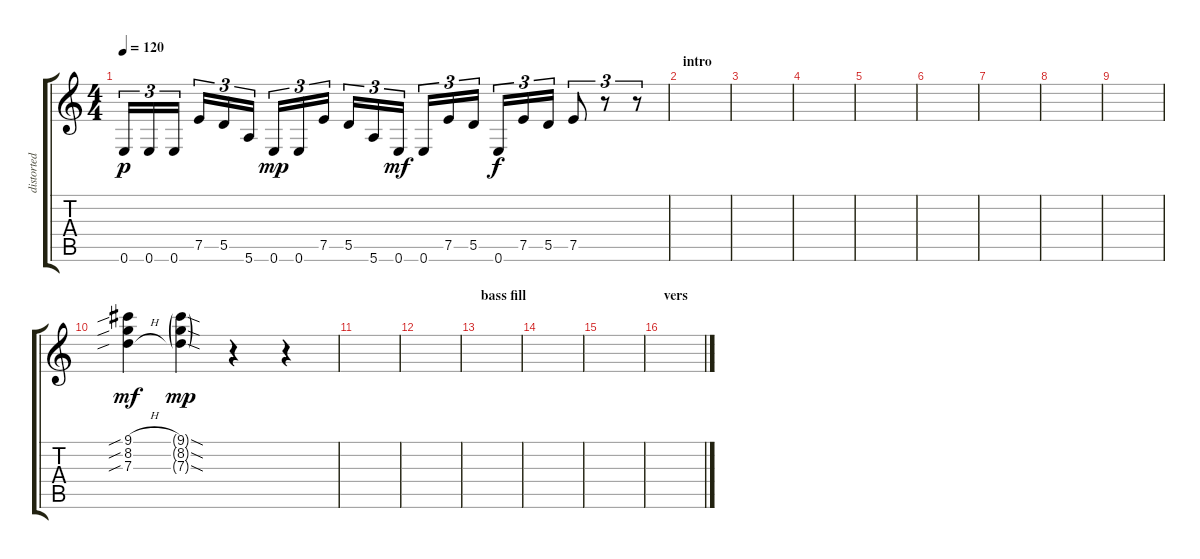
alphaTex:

\track ("distorted guitar" "distorted ") {instrument distortionguitar}
\staff {score tabs}
\tuning (E4 B3 G3 D3 A2 E2) {hide}
\ts (4 4)
\tempo 120
\clef g2
\ks c
0.6.16{tu (3 2) dy p instrument distortionguitar} 0.6.16{tu (3 2)} 0.6.16{tu (3 2)} 7.5.16{tu (3 2)} 5.5.16{tu (3 2)} 5.6.16{tu (3 2)} 0.6.16{tu (3 2) dy mp} 0.6.16{tu (3 2)} 7.5.16{tu (3 2)} 5.5.16{tu (3 2)} 5.6.16{tu (3 2)} 0.6.16{tu (3 2) dy mf} 0.6.16{tu (3 2)} 7.5.16{tu (3 2)} 5.5.16{tu (3 2)} 0.6.16{tu (3 2) dy f} 7.5.16{tu (3 2)} 5.5.16{tu (3 2)} 7.5.8{tu (3 2)} r.8{tu (3 2)} r.8{tu (3 2)} |
\section ("" "intro")
|
|
|
|
|
|
|
|
(9.1{sib h} 8.2{sib h} 7.3{sib h}).4{dy mf} (9.1{sod g} 8.2{sod g} 7.3{sod g}).4{dy mp} r.4 r.4 |
|
|
\section ("" "bass fill")
|
|
|
\section ("" "vers")
